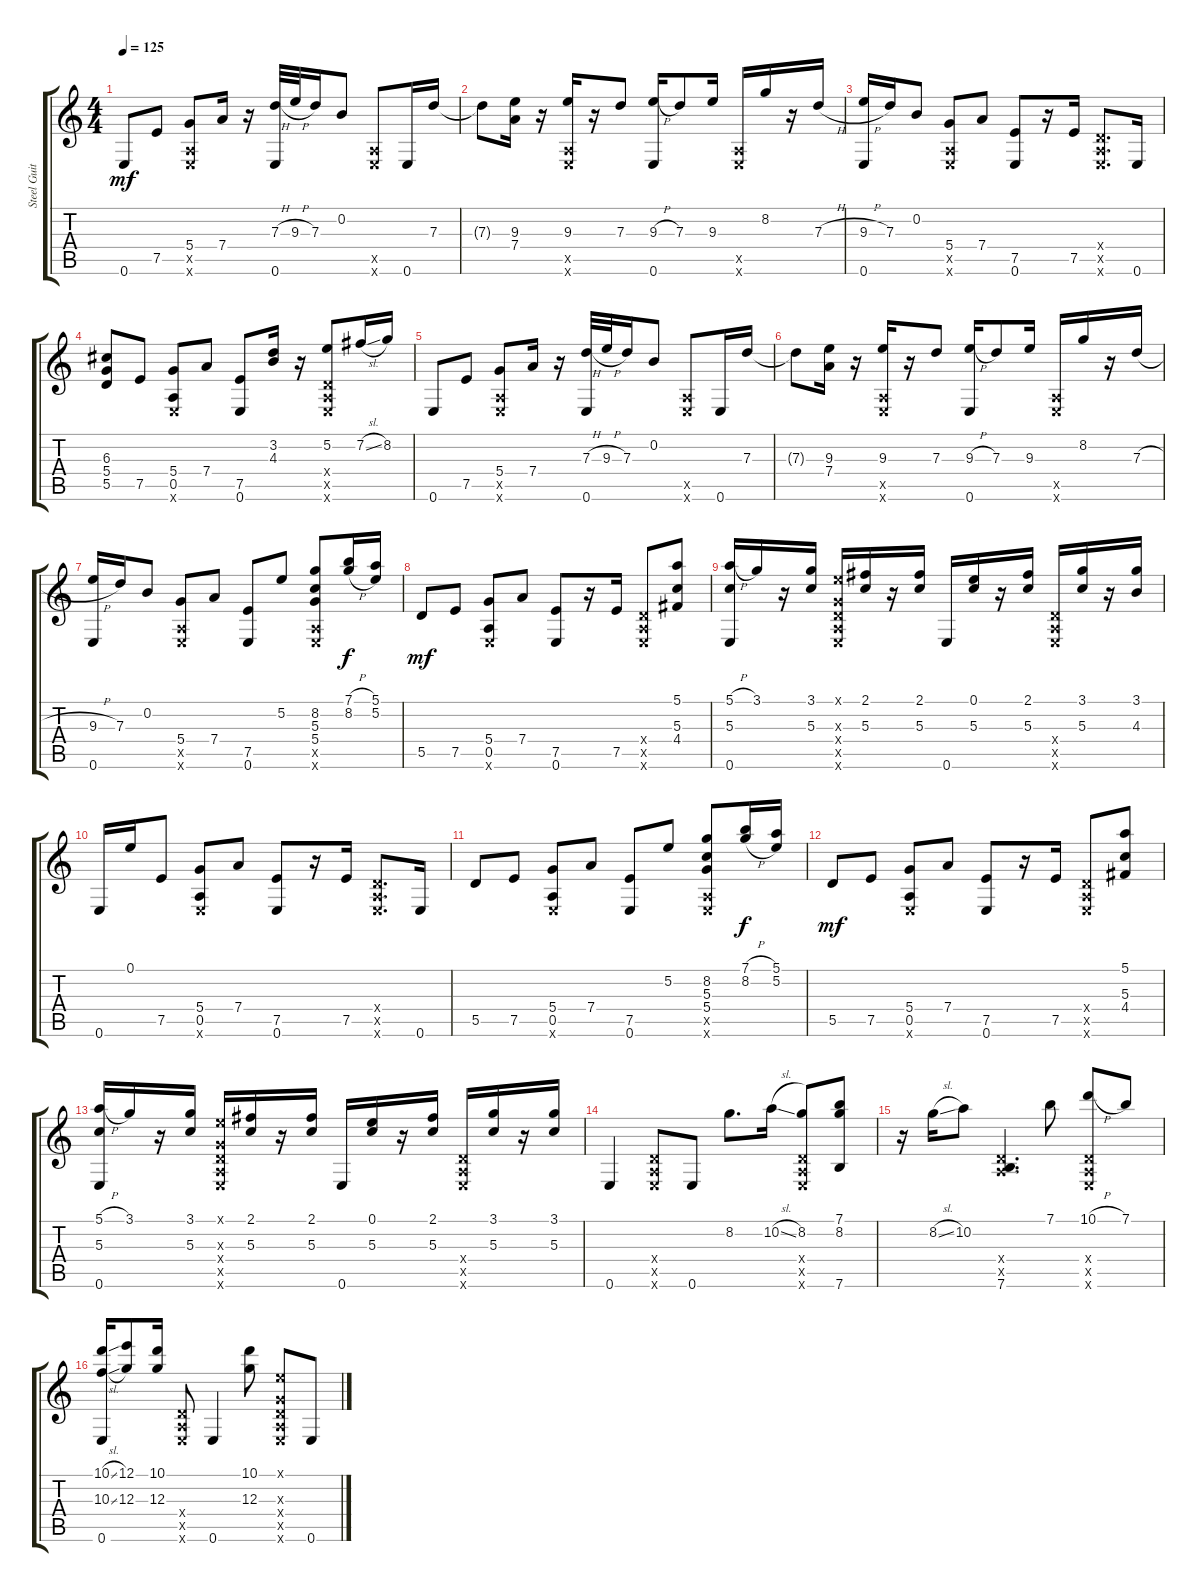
\track ("Steel Guitar" "Steel Guit") {instrument acousticguitarsteel}
\staff {score tabs}
\tuning (E4 B3 G3 D3 A2 E2) {hide}
\ts (4 4)
\tempo 125
\clef g2
\ks c
0.6.8{dy mf} 7.5.8 (5.4 0.5{x} 0.6{x}).8 7.4.16 r.16 (7.3{h} 0.6).32 9.3{h}.32 7.3.16 0.2.8 (0.5{x} 0.6{x}).8 0.6.16 7.3.16 |
7.3{t}.8 (9.3 7.4).16 r.16 (9.3 0.5{x} 0.6{x}).16 r.16 7.3.8 (9.3{h} 0.6).16 7.3.8 9.3.16 (0.5{x} 0.6{x}).16 8.2.16 r.16 7.3{h}.16 |
(9.3{h} 0.6).16 7.3.16 0.2.8 (5.4 0.5{x} 0.6{x}).8 7.4.8 (7.5 0.6).8 r.16 7.5.16 (0.4{x} 0.5{x} 0.6{x}).8{d} 0.6.16 |
(6.3 5.4 5.5).8 7.5.8 (5.4 0.5 0.6{x}).8 7.4.8 (7.5 0.6).8 (3.2 4.3).16 r.16 (5.2 0.4{x} 0.5{x} 0.6{x}).8 7.2{sl}.16 8.2.16 |
0.6.8 7.5.8 (5.4 0.5{x} 0.6{x}).8 7.4.16 r.16 (7.3{h} 0.6).32 9.3{h}.32 7.3.16 0.2.8 (0.5{x} 0.6{x}).8 0.6.16 7.3.16 |
7.3{t}.8 (9.3 7.4).16 r.16 (9.3 0.5{x} 0.6{x}).16 r.16 7.3.8 (9.3{h} 0.6).16 7.3.8 9.3.16 (0.5{x} 0.6{x}).16 8.2.16 r.16 7.3{h}.16 |
(9.3{h} 0.6).16 7.3.16 0.2.8 (5.4 0.5{x} 0.6{x}).8 7.4.8 (7.5 0.6).8 5.2.8 (8.2 5.3 5.4 0.5{x} 0.6{x}).8 (7.1{h} 8.2{h}).16{dy f} (5.1 5.2).16 |
5.5.8{dy mf} 7.5.8 (5.4 0.5 0.6{x}).8 7.4.8 (7.5 0.6).8 r.16 7.5.16 (0.4{x} 0.5{x} 0.6{x}).8 (5.1 5.3 4.4).8 |
(5.1{h} 5.3 0.6).16 3.1.16 r.16 (3.1 5.3).16 (0.1{x} 0.3{x} 0.4{x} 0.5{x} 0.6{x}).16 (2.1 5.3).16 r.16 (2.1 5.3).16 0.6.16 (0.1 5.3).16 r.16 (2.1 5.3).16 (0.4{x} 0.5{x} 0.6{x}).16 (3.1 5.3).16 r.16 (3.1 4.3).16 |
0.6.16 0.1.16 7.5.8 (5.4 0.5 0.6{x}).8 7.4.8 (7.5 0.6).8 r.16 7.5.16 (0.4{x} 0.5{x} 0.6{x}).8{d} 0.6.16 |
5.5.8 7.5.8 (5.4 0.5 0.6{x}).8 7.4.8 (7.5 0.6).8 5.2.8 (8.2 5.3 5.4 0.5{x} 0.6{x}).8 (7.1{h} 8.2{h}).16{dy f} (5.1 5.2).16 |
5.5.8{dy mf} 7.5.8 (5.4 0.5 0.6{x}).8 7.4.8 (7.5 0.6).8 r.16 7.5.16 (0.4{x} 0.5{x} 0.6{x}).8 (5.1 5.3 4.4).8 |
(5.1{h} 5.3 0.6).16 3.1.16 r.16 (3.1 5.3).16 (0.1{x} 0.3{x} 0.4{x} 0.5{x} 0.6{x}).16 (2.1 5.3).16 r.16 (2.1 5.3).16 0.6.16 (0.1 5.3).16 r.16 (2.1 5.3).16 (0.4{x} 0.5{x} 0.6{x}).16 (3.1 5.3).16 r.16 (3.1 5.3).16 |
0.6.4 (0.4{x} 0.5{x} 0.6{x}).8 0.6.8 8.2.8{d} 10.2{sl}.16 (8.2 0.4{x} 0.5{x} 0.6{x}).8 (7.1 8.2 7.6).8 |
r.16 8.2{sl}.16 10.2.8 (0.4{x} 0.5{x} 7.6).4{d} 7.1.8 (10.1{h} 0.4{x} 0.5{x} 0.6{x}).8 7.1.8 |
(10.1{sl} 10.3{sl} 0.6).16 (12.1 12.3).8 (10.1 12.3).16 (0.4{x} 0.5{x} 0.6{x}).8 0.6.4 (10.1 12.3).8 (0.1{x} 0.3{x} 0.4{x} 0.5{x} 0.6{x}).8 0.6.8
